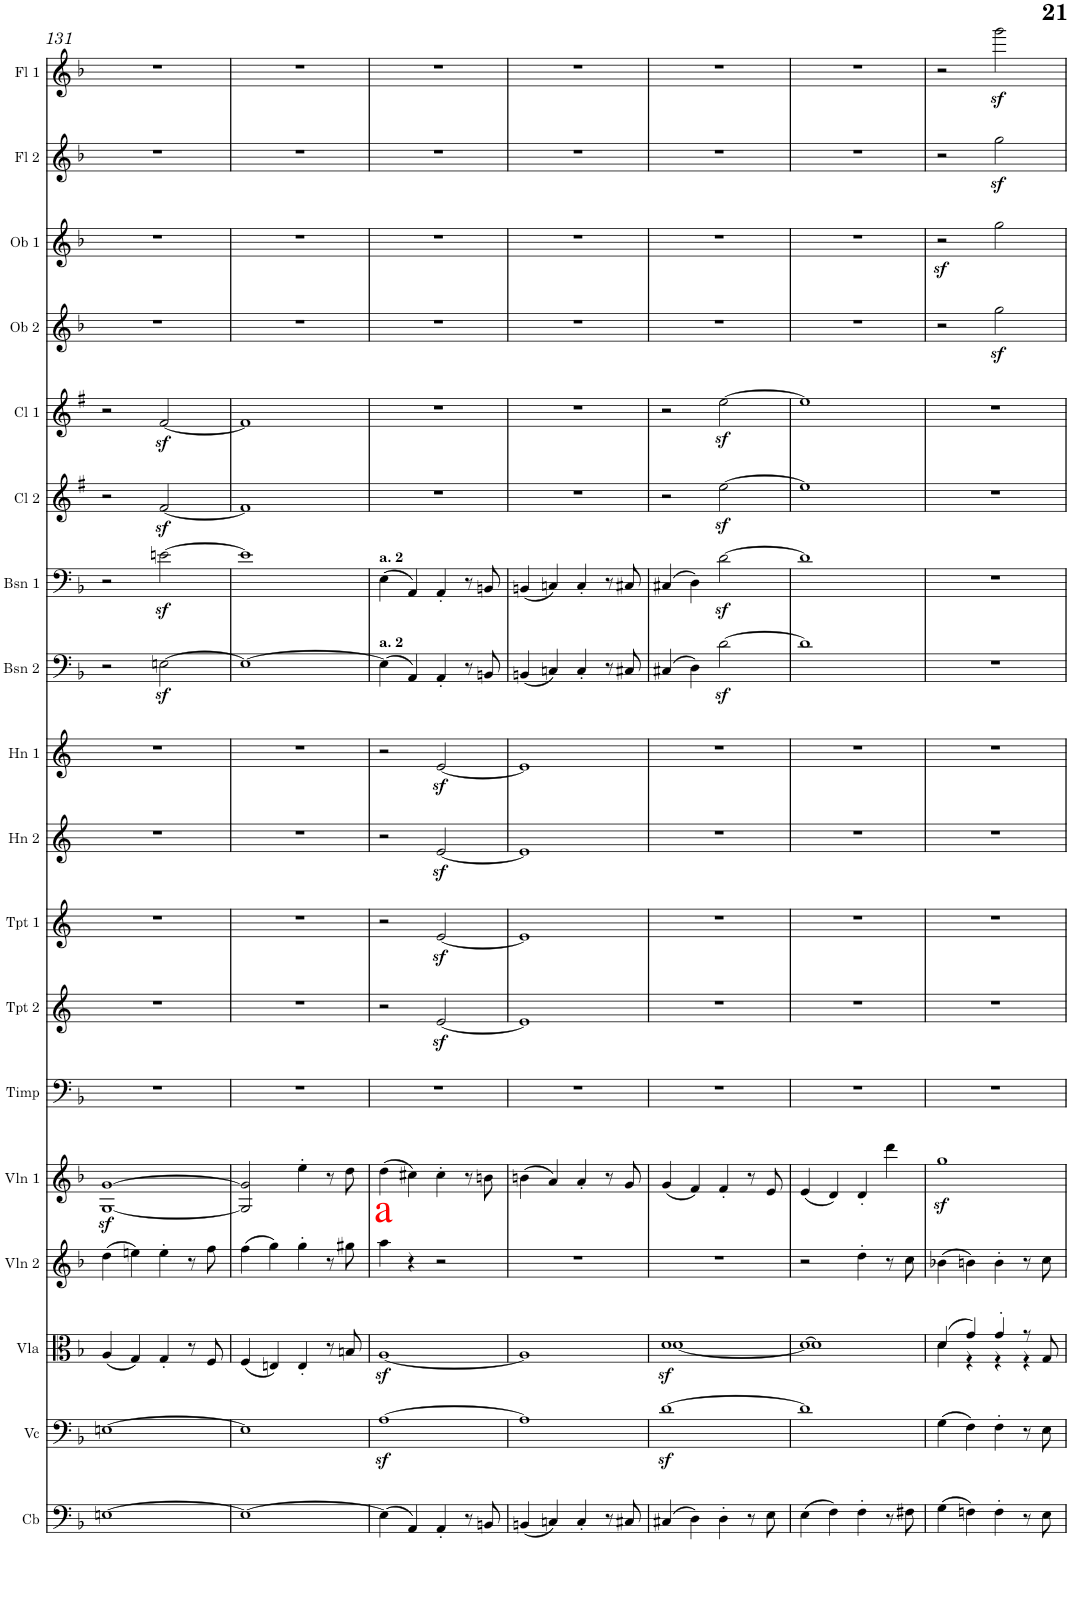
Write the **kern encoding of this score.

**kern	**kern	**kern	**dynam	**kern	**kern	**text	**kern	**kern	**kern	**kern	**kern	**kern	**kern	**kern	**kern	**kern	**kern	**dynam	**kern	**kern
*part18	*part17	*part16	*part16	*part15	*part14	*part14	*part13	*part12	*part11	*part10	*part9	*part8	*part7	*part6	*part5	*part4	*part3	*part3	*part2	*part1
*staff18	*staff17	*staff16	*staff16	*staff15	*staff14	*staff14	*staff13	*staff12	*staff11	*staff10	*staff9	*staff8	*staff7	*staff6	*staff5	*staff4	*staff3	*staff3	*staff2	*staff1
*I"Contrabass	*I"Violoncello	*I"Viola	*	*I"Violin 2	*I"Violin 1	*	*I"Timpani	*I"F Trumpet 2	*I"F Trumpet 1	*I"F Horn 2	*I"F Horn 1	*I"Bassoon 2	*I"Bassoon 1	*I"Bb Clarinet 2	*I"Bb Clarinet 1	*I"Oboe 2	*I"Oboe 1	*	*I"Flute 2	*I"Flute 1
*I'Cb	*I'Vc	*I'Vla	*	*I'Vln 2	*I'Vln 1	*	*I'Timp	*I'Tpt 2	*I'Tpt 1	*I'Hn 2	*I'Hn 1	*I'Bsn 2	*I'Bsn 1	*I'Cl 2	*I'Cl 1	*I'Ob 2	*I'Ob 1	*	*I'Fl 2	*I'Fl 1
!!LO:PB:g=z
*clefF4	*clefF4	*clefC3	*	*clefG2	*clefG2	*	*clefF4	*clefG2	*clefG2	*clefG2	*clefG2	*clefF4	*clefF4	*clefG2	*clefG2	*clefG2	*clefG2	*	*clefG2	*clefG2
*Trd7c12	*	*	*	*	*	*	*	*Trd-3c-5	*Trd-3c-5	*Trd4c7	*Trd4c7	*	*	*Trd1c2	*Trd1c2	*	*	*	*	*
*k[b-]	*k[b-]	*k[b-]	*	*k[b-]	*k[b-]	*	*k[b-]	*k[]	*k[]	*k[]	*k[]	*k[b-]	*k[b-]	*k[f#]	*k[f#]	*k[b-]	*k[b-]	*	*k[b-]	*k[b-]
*M2/2	*M2/2	*M2/2	*	*M2/2	*M2/2	*	*M2/2	*M2/2	*M2/2	*M2/2	*M2/2	*M2/2	*M2/2	*M2/2	*M2/2	*M2/2	*M2/2	*	*M2/2	*M2/2
*met(c|)	*met(c|)	*met(c|)	*	*met(c|)	*met(c|)	*	*met(c|)	*met(c|)	*met(c|)	*met(c|)	*met(c|)	*met(c|)	*met(c|)	*met(c|)	*met(c|)	*met(c|)	*met(c|)	*	*met(c|)	*met(c|)
=131	=131	=131	=131	=131	=131	=131	=131	=131	=131	=131	=131	=131	=131	=131	=131	=131	=131	=131	=131	=131
[1En	[1En	(4A/	.	(4dd\	[1Gz< [1gz<	.	1r	1r	1r	1r	1r	2r	2r	2r	2r	1r	1r	.	1r	1r
.	.	4G/)	.	4een\)	.	.	.	.	.	.	.	.	.	.	.	.	.	.	.	.
.	.	4G'/	.	4ee'\	.	.	.	.	.	.	.	[2Enz<\	[2enz<\	[2f#z</	[2f#z</	.	.	.	.	.
.	.	8r	.	8r	.	.	.	.	.	.	.	.	.	.	.	.	.	.	.	.
.	.	8F/	.	8ff\	.	.	.	.	.	.	.	.	.	.	.	.	.	.	.	.
=132	=132	=132	=132	=132	=132	=132	=132	=132	=132	=132	=132	=132	=132	=132	=132	=132	=132	=132	=132	=132
1E_	1E]	(4F/	.	(4ff\	2G/] 2g/]	.	1r	1r	1r	1r	1r	1E_	1e]	1f#]	1f#]	1r	1r	.	1r	1r
.	.	4En/)	.	4gg\)	.	.	.	.	.	.	.	.	.	.	.	.	.	.	.	.
.	.	4E'/	.	4gg'\	4ee'\	.	.	.	.	.	.	.	.	.	.	.	.	.	.	.
.	.	8r	.	8r	8r	.	.	.	.	.	.	.	.	.	.	.	.	.	.	.
.	.	8Bn/	.	8gg#X\	8dd\	.	.	.	.	.	.	.	.	.	.	.	.	.	.	.
=133	=133	=133	=133	=133	=133	=133	=133	=133	=133	=133	=133	=133	=133	=133	=133	=133	=133	=133	=133	=133
!	!	!	!	!	!	!	!	!	!	!	!	!	!LO:TX:a:B:t=a. 2	!	!	!	!	!	!	!
!	!	!	!	!	!	!	!	!	!	!	!	!LO:TX:a:B:t=a. 2	!	!	!	!	!	!	!	!
!	!	!	!	!	!	!LO:LY:b:color=#FF0000	!	!	!	!	!	!	!	!	!	!	!	!	!	!
(4E\]	[1Az<	[1Az<	.	4aa\	(4dd\	a	1r	2r	2r	2r	2r	(4E\]	(4E\	1r	1r	1r	1r	.	1r	1r
4AA/)	.	.	.	4r	4cc#X\)	.	.	.	.	.	.	4AA/)	4AA/)	.	.	.	.	.	.	.
4AA'/	.	.	.	2r	4cc#'\	.	.	[2ez</	[2ez</	[2ez</	[2ez</	4AA'/	4AA'/	.	.	.	.	.	.	.
8r	.	.	.	.	8r	.	.	.	.	.	.	8r	8r	.	.	.	.	.	.	.
8BBn/	.	.	.	.	8bn\	.	.	.	.	.	.	8BBn/	8BBn/	.	.	.	.	.	.	.
=134	=134	=134	=134	=134	=134	=134	=134	=134	=134	=134	=134	=134	=134	=134	=134	=134	=134	=134	=134	=134
(4BBn/	1A]	1A]	.	1r	(4bn\	.	1r	1e]	1e]	1e]	1e]	(4BBn/	(4BBn/	1r	1r	1r	1r	.	1r	1r
4Cn/)	.	.	.	.	4a/)	.	.	.	.	.	.	4Cn/)	4Cn/)	.	.	.	.	.	.	.
4C'/	.	.	.	.	4a'/	.	.	.	.	.	.	4C'/	4C'/	.	.	.	.	.	.	.
8r	.	.	.	.	8r	.	.	.	.	.	.	8r	8r	.	.	.	.	.	.	.
8C#X/	.	.	.	.	8g/	.	.	.	.	.	.	8C#X/	8C#X/	.	.	.	.	.	.	.
=135	=135	=135	=135	=135	=135	=135	=135	=135	=135	=135	=135	=135	=135	=135	=135	=135	=135	=135	=135	=135
*	*	*^	*	*	*	*	*	*	*	*	*	*	*	*	*	*	*	*	*	*
!	!	!	!	!LO:DY:b	!	!	!	!	!	!	!	!	!	!	!	!	!	!	!	!	!
(4C#X/	[1dz<	1d	[1d	sf	1r	(4g/	.	1r	1r	1r	1r	1r	(4C#X/	(4C#X/	2r	2r	1r	1r	.	1r	1r
4D\)	.	.	.	.	.	4f/)	.	.	.	.	.	.	4D\)	4D\)	.	.	.	.	.	.	.
4D'\	.	.	.	.	.	4f'/	.	.	.	.	.	.	[2dz<\	[2dz<\	[2eez<\	[2eez<\	.	.	.	.	.
8r	.	.	.	.	.	8r	.	.	.	.	.	.	.	.	.	.	.	.	.	.	.
8E\	.	.	.	.	.	8e/	.	.	.	.	.	.	.	.	.	.	.	.	.	.	.
=136	=136	=136	=136	=136	=136	=136	=136	=136	=136	=136	=136	=136	=136	=136	=136	=136	=136	=136	=136	=136	=136
(4E\	1d]	1d_	1d]	.	2r	(4e/	.	1r	1r	1r	1r	1r	1d]	1d]	1ee]	1ee]	1r	1r	.	1r	1r
4F\)	.	.	.	.	.	4d/)	.	.	.	.	.	.	.	.	.	.	.	.	.	.	.
4F'\	.	.	.	.	4dd'\	4d'/	.	.	.	.	.	.	.	.	.	.	.	.	.	.	.
8r	.	.	.	.	8r	4ddd\	.	.	.	.	.	.	.	.	.	.	.	.	.	.	.
8F#X\	.	.	.	.	8cc\	.	.	.	.	.	.	.	.	.	.	.	.	.	.	.	.
=137	=137	=137	=137	=137	=137	=137	=137	=137	=137	=137	=137	=137	=137	=137	=137	=137	=137	=137	=137	=137	=137
!	!	!	!	!	!	!	!	!	!	!	!	!	!	!	!	!	!	!	!LO:DY:b	!	!
(4G\	(4G\	(4d/	4d\	.	(4b-X\	1ggz<	.	1r	1r	1r	1r	1r	1r	1r	1r	1r	2r	2r	sf	2r	2r
4Fn\)	4F\)	4g/)	4r	.	4bn\)	.	.	.	.	.	.	.	.	.	.	.	.	.	.	.	.
4F'\	4F'\	4g'/	4r	.	4b'\	.	.	.	.	.	.	.	.	.	.	.	2ggz<\	2gg\	.	2ggz<\	2gggz<\
8r	8r	8r	4r	.	8r	.	.	.	.	.	.	.	.	.	.	.	.	.	.	.	.
8E\	8E\	8G/	.	.	8cc\	.	.	.	.	.	.	.	.	.	.	.	.	.	.	.	.
*	*	*v	*v	*	*	*	*	*	*	*	*	*	*	*	*	*	*	*	*	*	*
=	=	=	=	=	=	=	=	=	=	=	=	=	=	=	=	=	=	=	=	=
*-	*-	*-	*-	*-	*-	*-	*-	*-	*-	*-	*-	*-	*-	*-	*-	*-	*-	*-	*-	*-
